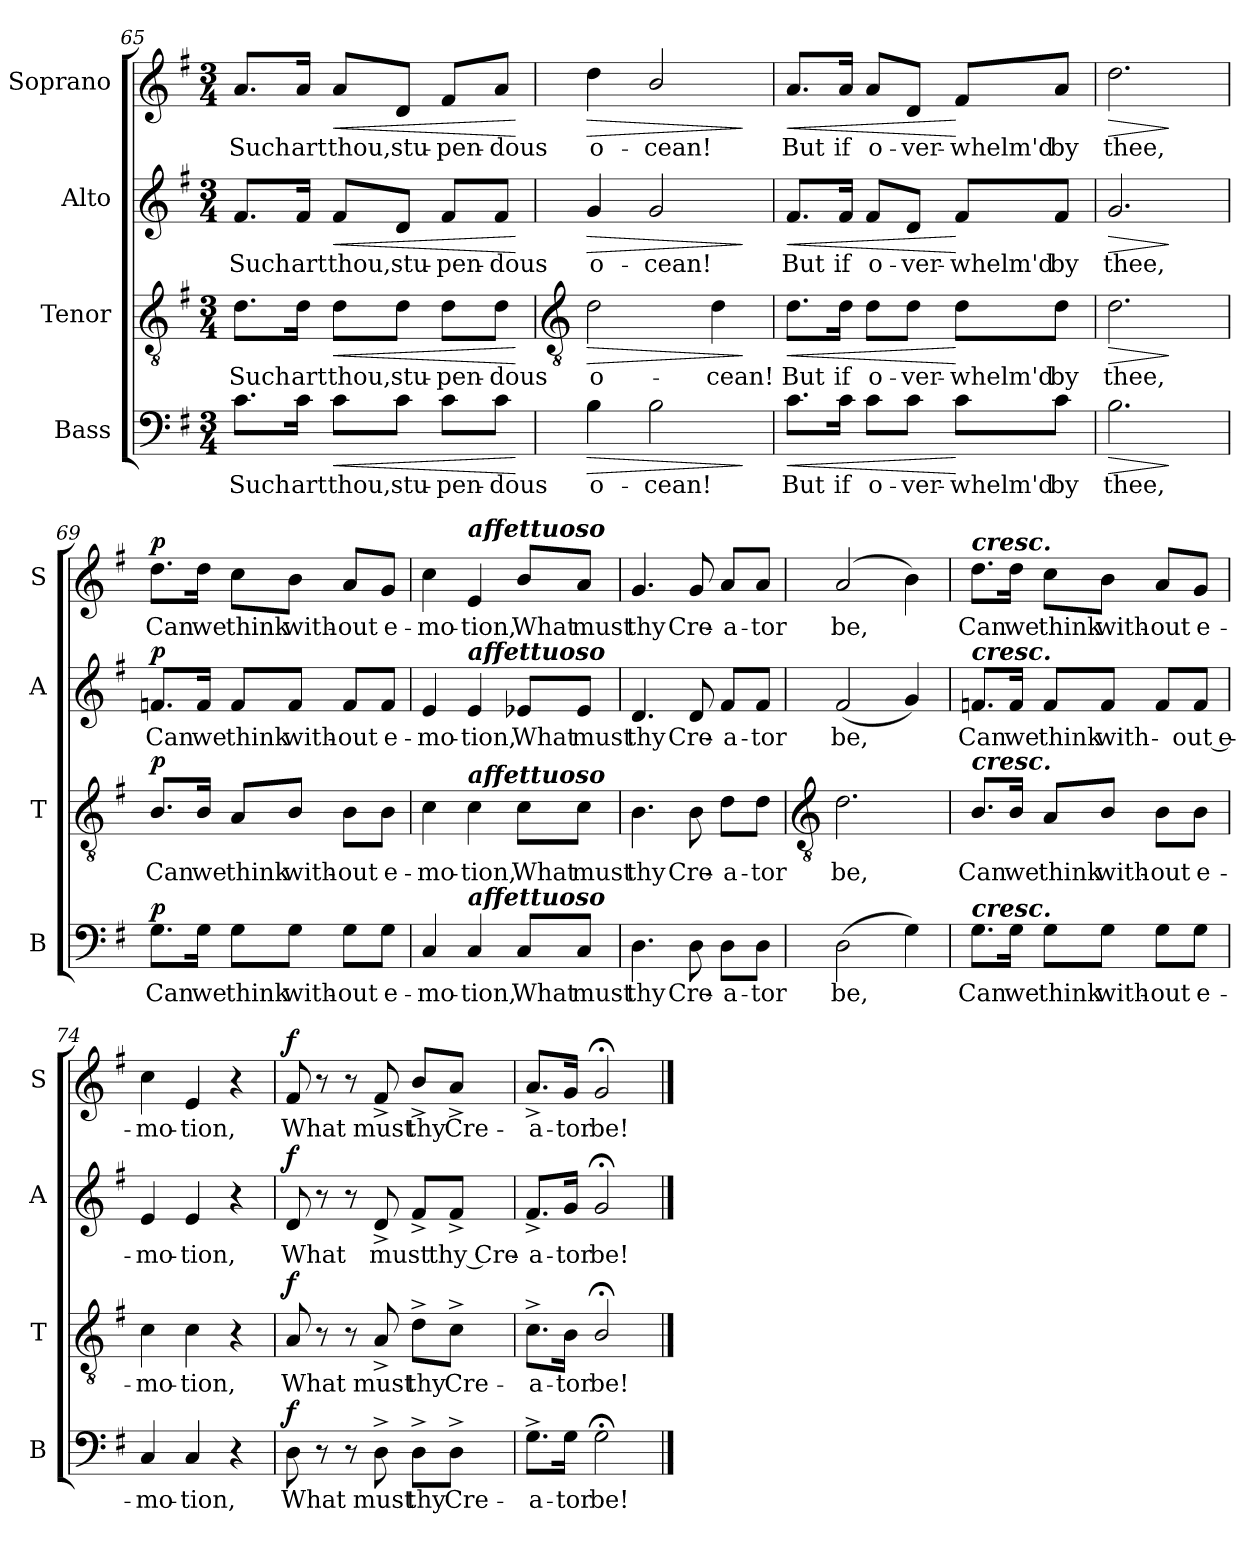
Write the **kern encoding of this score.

**kern	**text	**dynam	**kern	**text	**dynam	**kern	**text	**dynam	**kern	**text	**dynam
*part4	*part4	*part4	*part3	*part3	*part3	*part2	*part2	*part2	*part1	*part1	*part1
*staff4	*staff4	*staff4	*staff3	*staff3	*staff3	*staff2	*staff2	*staff2	*staff1	*staff1	*staff1
*I"Bass	*	*	*I"Tenor	*	*	*I"Alto	*	*	*I"Soprano	*	*
*I'B	*	*	*I'T	*	*	*I'A	*	*	*I'S	*	*
*clefF4	*	*	*clefGv2	*	*	*clefG2	*	*	*clefG2	*	*
*k[f#]	*	*	*k[f#]	*	*	*k[f#]	*	*	*k[f#]	*	*
*G:	*	*	*G:	*	*	*G:	*	*	*G:	*	*
*M3/4	*	*	*M3/4	*	*	*M3/4	*	*	*M3/4	*	*
=65	=65	=65	=65	=65	=65	=65	=65	=65	=65	=65	=65
!	!LO:LY:b	!	!	!LO:LY:b	!	!	!LO:LY:b	!	!	!LO:LY:b	!
8.c\L	Such	.	8.d\L	Such	.	8.f#/L	Such	.	8.a/L	Such	.
!	!LO:LY:b	!	!	!LO:LY:b	!	!	!LO:LY:b	!	!	!LO:LY:b	!
16c\Jk	art	.	16d\Jk	art	.	16f#/Jk	art	.	16a/Jk	art	.
!	!LO:LY:b	!LO:HP:b	!	!LO:LY:b	!LO:HP:b	!	!LO:LY:b	!LO:HP:b	!	!LO:LY:b	!LO:HP:b
8c\L	thou,	<	8d\L	thou,	<	8f#/L	thou,	<	8a/L	thou,	<
!	!LO:LY:b	!	!	!LO:LY:b	!	!	!LO:LY:b	!	!	!LO:LY:b	!
8c\J	stu-	.	8d\J	stu-	.	8d/J	stu-	.	8d/J	stu-	.
!	!LO:LY:b	!	!	!LO:LY:b	!	!	!LO:LY:b	!	!	!LO:LY:b	!
8c\L	-pen-	.	8d\L	-pen-	.	8f#/L	-pen-	.	8f#/L	-pen-	.
!	!LO:LY:b	!	!	!LO:LY:b	!	!	!LO:LY:b	!	!	!LO:LY:b	!
8c\J	-dous	.	8d\J	-dous	.	8f#/J	-dous	.	8a/J	-dous	.
.	.	[	.	.	[	.	.	[	.	.	[
!!LO:LB:g=z
=66	=66	=66	=66	=66	=66	=66	=66	=66	=66	=66	=66
*	*	*	*clefGv2	*	*	*	*	*	*	*	*
!	!LO:LY:b	!LO:HP:b	!	!LO:LY:b	!LO:HP:b	!	!LO:LY:b	!LO:HP:b	!	!LO:LY:b	!LO:HP:b
4B	o-	>	2d	o-	>	4g	o-	>	4dd	o-	>
!	!LO:LY:b	!	!	!	!	!	!LO:LY:b	!	!	!LO:LY:b	!
2B	-cean!	.	.	.	.	2g	-cean!	.	2b/	-cean!	.
!	!	!	!	!LO:LY:b	!	!	!	!	!	!	!
.	.	.	4d	-cean!	.	.	.	.	.	.	.
.	.	]	.	.	]	.	.	]	.	.	]
=67	=67	=67	=67	=67	=67	=67	=67	=67	=67	=67	=67
!	!LO:LY:b	!LO:HP:b	!	!LO:LY:b	!LO:HP:b	!	!LO:LY:b	!LO:HP:b	!	!LO:LY:b	!LO:HP:b
8.c\L	But	<	8.d\L	But	<	8.f#/L	But	<	8.a/L	But	<
!	!LO:LY:b	!	!	!LO:LY:b	!	!	!LO:LY:b	!	!	!LO:LY:b	!
16c\Jk	if	.	16d\Jk	if	.	16f#/Jk	if	.	16a/Jk	if	.
!	!LO:LY:b	!	!	!LO:LY:b	!	!	!LO:LY:b	!	!	!LO:LY:b	!
8c\L	o-	.	8d\L	o-	.	8f#/L	o-	.	8a/L	o-	.
!	!LO:LY:b	!	!	!LO:LY:b	!	!	!LO:LY:b	!	!	!LO:LY:b	!
8c\J	-ver-	.	8d\J	-ver-	.	8d/J	-ver-	.	8d/J	-ver-	.
!	!LO:LY:b	!	!	!LO:LY:b	!	!	!LO:LY:b	!	!	!LO:LY:b	!
8c\L	-whelm'd	[	8d\L	-whelm'd	[	8f#/L	-whelm'd	[	8f#/L	-whelm'd	[
!	!LO:LY:b	!	!	!LO:LY:b	!	!	!LO:LY:b	!	!	!LO:LY:b	!
8c\J	by	.	8d\J	by	.	8f#/J	by	.	8a/J	by	.
=68	=68	=68	=68	=68	=68	=68	=68	=68	=68	=68	=68
!	!LO:LY:b	!LO:HP:b	!	!LO:LY:b	!LO:HP:b	!	!LO:LY:b	!LO:HP:b	!	!LO:LY:b	!LO:HP:b
2.B	thee,	>	2.d	thee,	>	2.g	thee,	>	2.dd	thee,	>
.	.	]	.	.	]	.	.	]	.	.	]
=69	=69	=69	=69	=69	=69	=69	=69	=69	=69	=69	=69
!	!LO:LY:b	!LO:DY:b	!	!LO:LY:b	!LO:DY:b	!	!LO:LY:b	!LO:DY:b	!	!LO:LY:b	!LO:DY:b
8.G\L	Can	p	8.B/L	Can	p	8.fn/L	Can	p	8.dd\L	Can	p
!	!LO:LY:b	!	!	!LO:LY:b	!	!	!LO:LY:b	!	!	!LO:LY:b	!
16G\Jk	we	.	16B/Jk	we	.	16f/Jk	we	.	16dd\Jk	we	.
!	!LO:LY:b	!	!	!LO:LY:b	!	!	!LO:LY:b	!	!	!LO:LY:b	!
8G\L	think	.	8A/L	think	.	8f/L	think	.	8cc\L	think	.
!	!LO:LY:b	!	!	!LO:LY:b	!	!	!LO:LY:b	!	!	!LO:LY:b	!
8G\J	with-	.	8B/J	with-	.	8f/J	with-	.	8b\J	with-	.
!	!LO:LY:b	!	!	!LO:LY:b	!	!	!LO:LY:b	!	!	!LO:LY:b	!
8G\L	-out	.	8B\L	-out	.	8f/L	-out	.	8a/L	-out	.
!	!LO:LY:b	!	!	!LO:LY:b	!	!	!LO:LY:b	!	!	!LO:LY:b	!
8G\J	e-	.	8B\J	e-	.	8f/J	e-	.	8g/J	e-	.
=70	=70	=70	=70	=70	=70	=70	=70	=70	=70	=70	=70
!	!LO:LY:b	!	!	!LO:LY:b	!	!	!LO:LY:b	!	!	!LO:LY:b	!
4C	-mo-	.	4c	-mo-	.	4e	-mo-	.	4cc	-mo-	.
!	!	!	!	!	!	!	!	!	!LO:TX:a:Bi:t=affettuoso	!	!
!	!	!	!	!	!	!LO:TX:a:Bi:t=affettuoso	!	!	!	!	!
!	!	!	!LO:TX:a:Bi:t=affettuoso	!	!	!	!	!	!	!	!
!LO:TX:a:Bi:t=affettuoso	!	!	!	!	!	!	!	!	!	!	!
!	!LO:LY:b	!	!	!LO:LY:b	!	!	!LO:LY:b	!	!	!LO:LY:b	!
4C	-tion,	.	4c	-tion,	.	4e	-tion,	.	4e	-tion,	.
!	!LO:LY:b	!	!	!LO:LY:b	!	!	!LO:LY:b	!	!	!LO:LY:b	!
8C/L	What	.	8c\L	What	.	8e-X/L	What	.	8b/L	What	.
!	!LO:LY:b	!	!	!LO:LY:b	!	!	!LO:LY:b	!	!	!LO:LY:b	!
8C/J	must	.	8c\J	must	.	8e-/J	must	.	8a/J	must	.
=71	=71	=71	=71	=71	=71	=71	=71	=71	=71	=71	=71
!	!LO:LY:b	!	!	!LO:LY:b	!	!	!LO:LY:b	!	!	!LO:LY:b	!
4.D	thy	.	4.B	thy	.	4.d	thy	.	4.g	thy	.
!	!LO:LY:b	!	!	!LO:LY:b	!	!	!LO:LY:b	!	!	!LO:LY:b	!
8D	Cre-	.	8B	Cre-	.	8d	Cre-	.	8g	Cre-	.
!	!LO:LY:b	!	!	!LO:LY:b	!	!	!LO:LY:b	!	!	!LO:LY:b	!
8D\L	-a-	.	8d\L	-a-	.	8f#/L	-a-	.	8a/L	-a-	.
!	!LO:LY:b	!	!	!LO:LY:b	!	!	!LO:LY:b	!	!	!LO:LY:b	!
8D\J	-tor	.	8d\J	-tor	.	8f#/J	-tor	.	8a/J	-tor	.
!!LO:LB:g=z
=72	=72	=72	=72	=72	=72	=72	=72	=72	=72	=72	=72
*	*	*	*clefGv2	*	*	*	*	*	*	*	*
!	!LO:LY:b	!	!	!LO:LY:b	!	!	!LO:LY:b	!	!	!LO:LY:b	!
(>2D	be,	.	2.d	be,	.	(<2f#	be,	.	(<2a	be,	.
4G)	.	.	.	.	.	4g)	.	.	4b)	.	.
=73	=73	=73	=73	=73	=73	=73	=73	=73	=73	=73	=73
!	!	!	!	!	!	!	!	!	!LO:TX:a:Bi:t=cresc.	!	!
!	!	!	!	!	!	!LO:TX:a:Bi:t=cresc.	!	!	!	!	!
!	!	!	!LO:TX:a:Bi:t=cresc.	!	!	!	!	!	!	!	!
!LO:TX:a:Bi:t=cresc.	!	!	!	!	!	!	!	!	!	!	!
!	!LO:LY:b	!	!	!LO:LY:b	!	!	!LO:LY:b	!	!	!LO:LY:b	!
8.G\L	Can	.	8.B/L	Can	.	8.fn/L	Can	.	8.dd\L	Can	.
!	!LO:LY:b	!	!	!LO:LY:b	!	!	!LO:LY:b	!	!	!LO:LY:b	!
16G\Jk	we	.	16B/Jk	we	.	16f/Jk	we	.	16dd\Jk	we	.
!	!LO:LY:b	!	!	!LO:LY:b	!	!	!LO:LY:b	!	!	!LO:LY:b	!
8G\L	think	.	8A/L	think	.	8f/L	think	.	8cc\L	think	.
!	!LO:LY:b	!	!	!LO:LY:b	!	!	!LO:LY:b	!	!	!LO:LY:b	!
8G\J	with-	.	8B/J	with-	.	8f/J	with-	.	8b\J	with-	.
!	!LO:LY:b	!	!	!LO:LY:b	!	!	!	!	!	!LO:LY:b	!
8G\L	-out	.	8B\L	-out	.	8f/L	.	.	8a/L	-out	.
!	!LO:LY:b	!	!	!LO:LY:b	!	!	!LO:LY:b	!	!	!LO:LY:b	!
8G\J	e-	.	8B\J	e-	.	8f/J	-out e-	.	8g/J	e-	.
=74	=74	=74	=74	=74	=74	=74	=74	=74	=74	=74	=74
!	!LO:LY:b	!	!	!LO:LY:b	!	!	!LO:LY:b	!	!	!LO:LY:b	!
4C	-mo-	.	4c	-mo-	.	4e	-mo-	.	4cc	-mo-	.
!	!LO:LY:b	!	!	!LO:LY:b	!	!	!LO:LY:b	!	!	!LO:LY:b	!
4C	-tion,	.	4c	-tion,	.	4e	-tion,	.	4e	-tion,	.
4r	.	.	4r	.	.	4r	.	.	4r	.	.
=75	=75	=75	=75	=75	=75	=75	=75	=75	=75	=75	=75
!	!LO:LY:b	!LO:DY:b	!	!LO:LY:b	!LO:DY:b	!	!LO:LY:b	!LO:DY:b	!	!LO:LY:b	!LO:DY:b
8D	What	f	8A	What	f	8d	What	f	8f#	What	f
8r	.	.	8r	.	.	8r	.	.	8r	.	.
8r	.	.	8r	.	.	8r	.	.	8r	.	.
!	!LO:LY:b	!	!	!LO:LY:b	!	!	!LO:LY:b	!	!	!LO:LY:b	!
8D^	must	.	8A^	must	.	8d^	must	.	8f#^	must	.
!	!LO:LY:b	!	!	!LO:LY:b	!	!	!	!	!	!LO:LY:b	!
8D^\L	thy	.	8d^\L	thy	.	8f#^/L	.	.	8b^/L	thy	.
!	!LO:LY:b	!	!	!LO:LY:b	!	!	!LO:LY:b	!	!	!LO:LY:b	!
8D^\J	Cre-	.	8c^\J	Cre-	.	8f#^/J	thy Cre-	.	8a^/J	Cre-	.
=76	=76	=76	=76	=76	=76	=76	=76	=76	=76	=76	=76
!	!LO:LY:b	!	!	!LO:LY:b	!	!	!LO:LY:b	!	!	!LO:LY:b	!
8.G^\L	-a-	.	8.c^\L	-a-	.	8.f#^/L	-a-	.	8.a^/L	-a-	.
!	!LO:LY:b	!	!	!LO:LY:b	!	!	!LO:LY:b	!	!	!LO:LY:b	!
16G\Jk	-tor	.	16B\Jk	-tor	.	16g/Jk	-tor	.	16g/Jk	-tor	.
!	!LO:LY:b	!	!	!LO:LY:b	!	!	!LO:LY:b	!	!	!LO:LY:b	!
2G;<	be!	.	2B;</	be!	.	2g;<	be!	.	2g;<	be!	.
==	==	==	==	==	==	==	==	==	==	==	==
*-	*-	*-	*-	*-	*-	*-	*-	*-	*-	*-	*-
